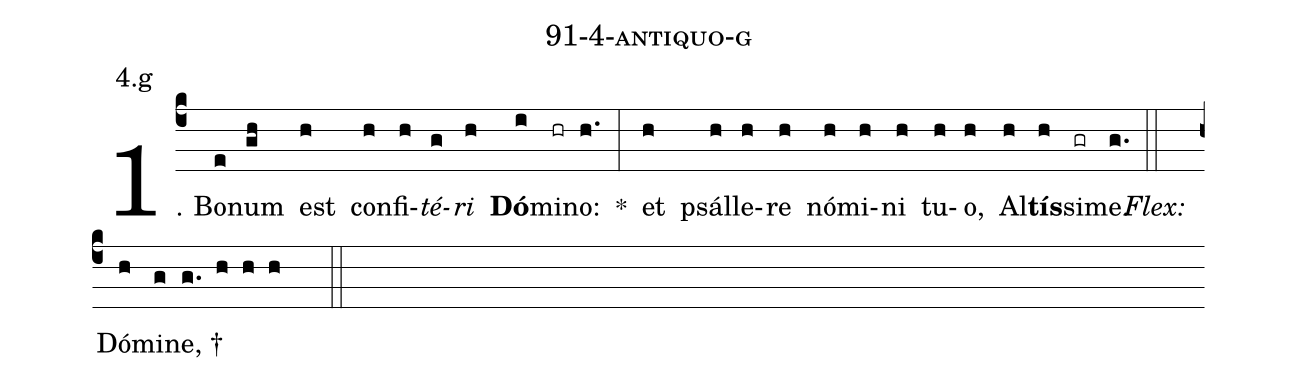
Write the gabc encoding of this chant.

name: 91-4-antiquo-g;
annotation: 4.g;
%%
(c4)1. Bo(e)num(gh) est(h) con(h)fi(h)<i>té</i>(g)<i>ri</i>(h) <b>Dó</b>(i)mi(hr)no:(h.) *(:) et(h) psál(h)le(h)re(h) nó(h)mi(h)ni(h) tu(h)o,(h) Al(h)<b>tís</b>(h)si(gr)me.(g.) (::)
<i>Flex:</i>()  Dó(h)mi(g)ne, †(g. h h h  ::)
